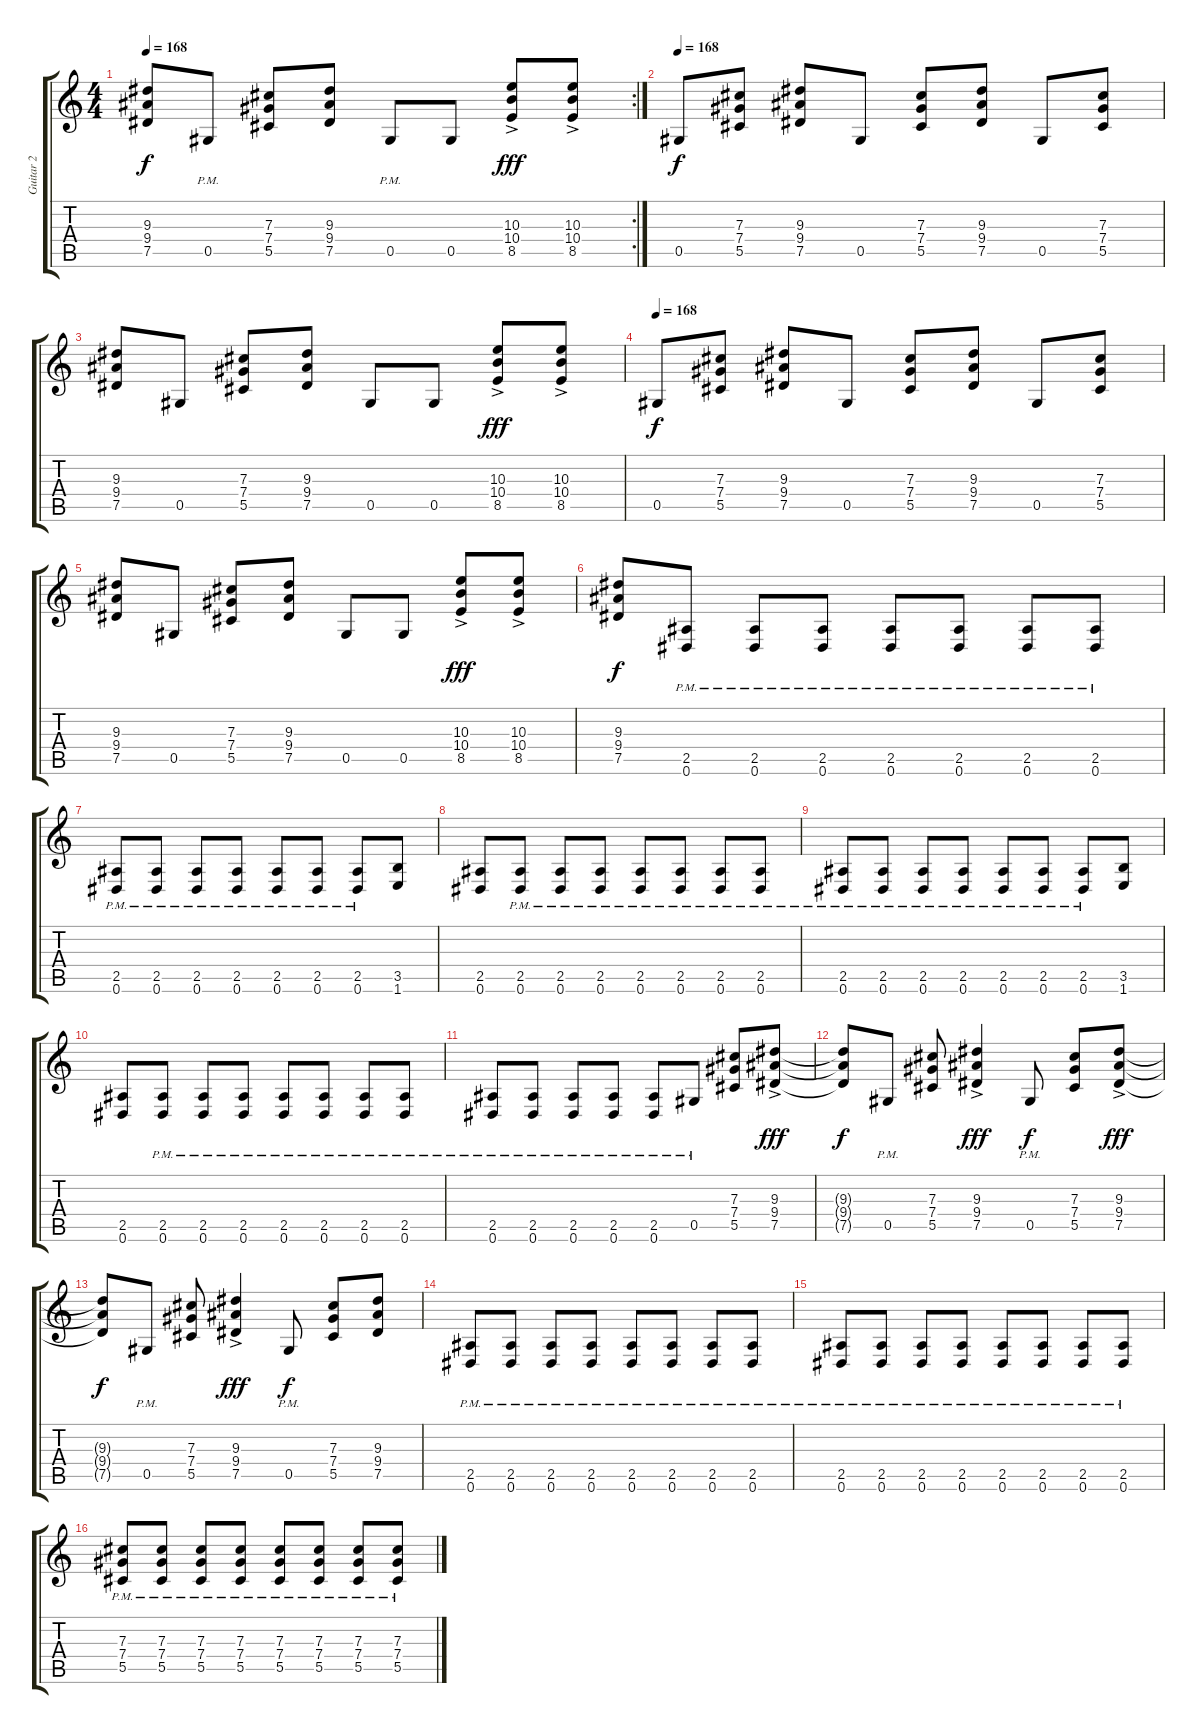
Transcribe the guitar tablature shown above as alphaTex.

\track ("Guitar 2" "Guitar 2") {instrument distortionguitar}
\staff {score tabs}
\tuning (Eb4 Bb3 Gb3 Db3 Ab2 Eb2) {hide}
\rc 2
\ts (4 4)
\tempo 168
\clef g2
\ks c
(9.3 9.4 7.5).8{dy f} 0.5{pm}.8 (7.3 7.4 5.5).8 (9.3 9.4 7.5).8 0.5{pm}.8 0.5.8 (10.3{ac} 10.4{ac} 8.5{ac}).8{dy fff} (10.3{ac} 10.4{ac} 8.5{ac}).8 |
\tempo 168
0.5.8{dy f} (7.3 7.4 5.5).8 (9.3 9.4 7.5).8 0.5.8 (7.3 7.4 5.5).8 (9.3 9.4 7.5).8 0.5.8 (7.3 7.4 5.5).8 |
(9.3 9.4 7.5).8 0.5.8 (7.3 7.4 5.5).8 (9.3 9.4 7.5).8 0.5.8 0.5.8 (10.3{ac} 10.4{ac} 8.5{ac}).8{dy fff} (10.3{ac} 10.4{ac} 8.5{ac}).8 |
\tempo 168
0.5.8{dy f} (7.3 7.4 5.5).8 (9.3 9.4 7.5).8 0.5.8 (7.3 7.4 5.5).8 (9.3 9.4 7.5).8 0.5.8 (7.3 7.4 5.5).8 |
(9.3 9.4 7.5).8 0.5.8 (7.3 7.4 5.5).8 (9.3 9.4 7.5).8 0.5.8 0.5.8 (10.3{ac} 10.4{ac} 8.5{ac}).8{dy fff} (10.3{ac} 10.4{ac} 8.5{ac}).8 |
(9.3 9.4 7.5).8{dy f} (2.5{pm} 0.6{pm}).8 (2.5{pm} 0.6{pm}).8 (2.5{pm} 0.6{pm}).8 (2.5{pm} 0.6{pm}).8 (2.5{pm} 0.6{pm}).8 (2.5{pm} 0.6{pm}).8 (2.5{pm} 0.6{pm}).8 |
(2.5{pm} 0.6{pm}).8 (2.5{pm} 0.6{pm}).8 (2.5{pm} 0.6{pm}).8 (2.5{pm} 0.6{pm}).8 (2.5{pm} 0.6{pm}).8 (2.5{pm} 0.6{pm}).8 (2.5{pm} 0.6{pm}).8 (3.5 1.6).8 |
(2.5 0.6).8 (2.5{pm} 0.6{pm}).8 (2.5{pm} 0.6{pm}).8 (2.5{pm} 0.6{pm}).8 (2.5{pm} 0.6{pm}).8 (2.5{pm} 0.6{pm}).8 (2.5{pm} 0.6{pm}).8 (2.5{pm} 0.6{pm}).8 |
(2.5{pm} 0.6{pm}).8 (2.5{pm} 0.6{pm}).8 (2.5{pm} 0.6{pm}).8 (2.5{pm} 0.6{pm}).8 (2.5{pm} 0.6{pm}).8 (2.5{pm} 0.6{pm}).8 (2.5{pm} 0.6{pm}).8 (3.5 1.6).8 |
(2.5 0.6).8 (2.5{pm} 0.6{pm}).8 (2.5{pm} 0.6{pm}).8 (2.5{pm} 0.6{pm}).8 (2.5{pm} 0.6{pm}).8 (2.5{pm} 0.6{pm}).8 (2.5{pm} 0.6{pm}).8 (2.5{pm} 0.6{pm}).8 |
(2.5{pm} 0.6{pm}).8 (2.5{pm} 0.6{pm}).8 (2.5{pm} 0.6{pm}).8 (2.5{pm} 0.6{pm}).8 (2.5{pm} 0.6{pm}).8 0.5{pm}.8 (7.3 7.4 5.5).8 (9.3{ac} 9.4{ac} 7.5{ac}).8{dy fff} |
(9.3{t} 9.4{t} 7.5{t}).8{dy f} 0.5{pm}.8 (7.3 7.4 5.5).8 (9.3{ac} 9.4{ac} 7.5{ac}).4{dy fff} 0.5{pm}.8{dy f} (7.3 7.4 5.5).8 (9.3{ac} 9.4{ac} 7.5{ac}).8{dy fff} |
(9.3{t} 9.4{t} 7.5{t}).8{dy f} 0.5{pm}.8 (7.3 7.4 5.5).8 (9.3{ac} 9.4{ac} 7.5{ac}).4{dy fff} 0.5{pm}.8{dy f} (7.3 7.4 5.5).8 (9.3 9.4 7.5).8 |
(2.5 0.6{pm}).8 (2.5 0.6{pm}).8 (2.5 0.6{pm}).8 (2.5 0.6{pm}).8 (2.5 0.6{pm}).8 (2.5 0.6{pm}).8 (2.5 0.6{pm}).8 (2.5 0.6{pm}).8 |
(2.5{pm} 0.6{pm}).8 (2.5{pm} 0.6{pm}).8 (2.5{pm} 0.6{pm}).8 (2.5{pm} 0.6{pm}).8 (2.5{pm} 0.6{pm}).8 (2.5{pm} 0.6{pm}).8 (2.5{pm} 0.6{pm}).8 (2.5{pm} 0.6{pm}).8 |
(7.3{pm} 7.4{pm} 5.5{pm}).8 (7.3{pm} 7.4{pm} 5.5{pm}).8 (7.3{pm} 7.4{pm} 5.5{pm}).8 (7.3{pm} 7.4{pm} 5.5{pm}).8 (7.3{pm} 7.4 5.5{pm}).8 (7.3{pm} 7.4{pm} 5.5{pm}).8 (7.3{pm} 7.4{pm} 5.5{pm}).8 (7.3{pm} 7.4{pm} 5.5{pm}).8
